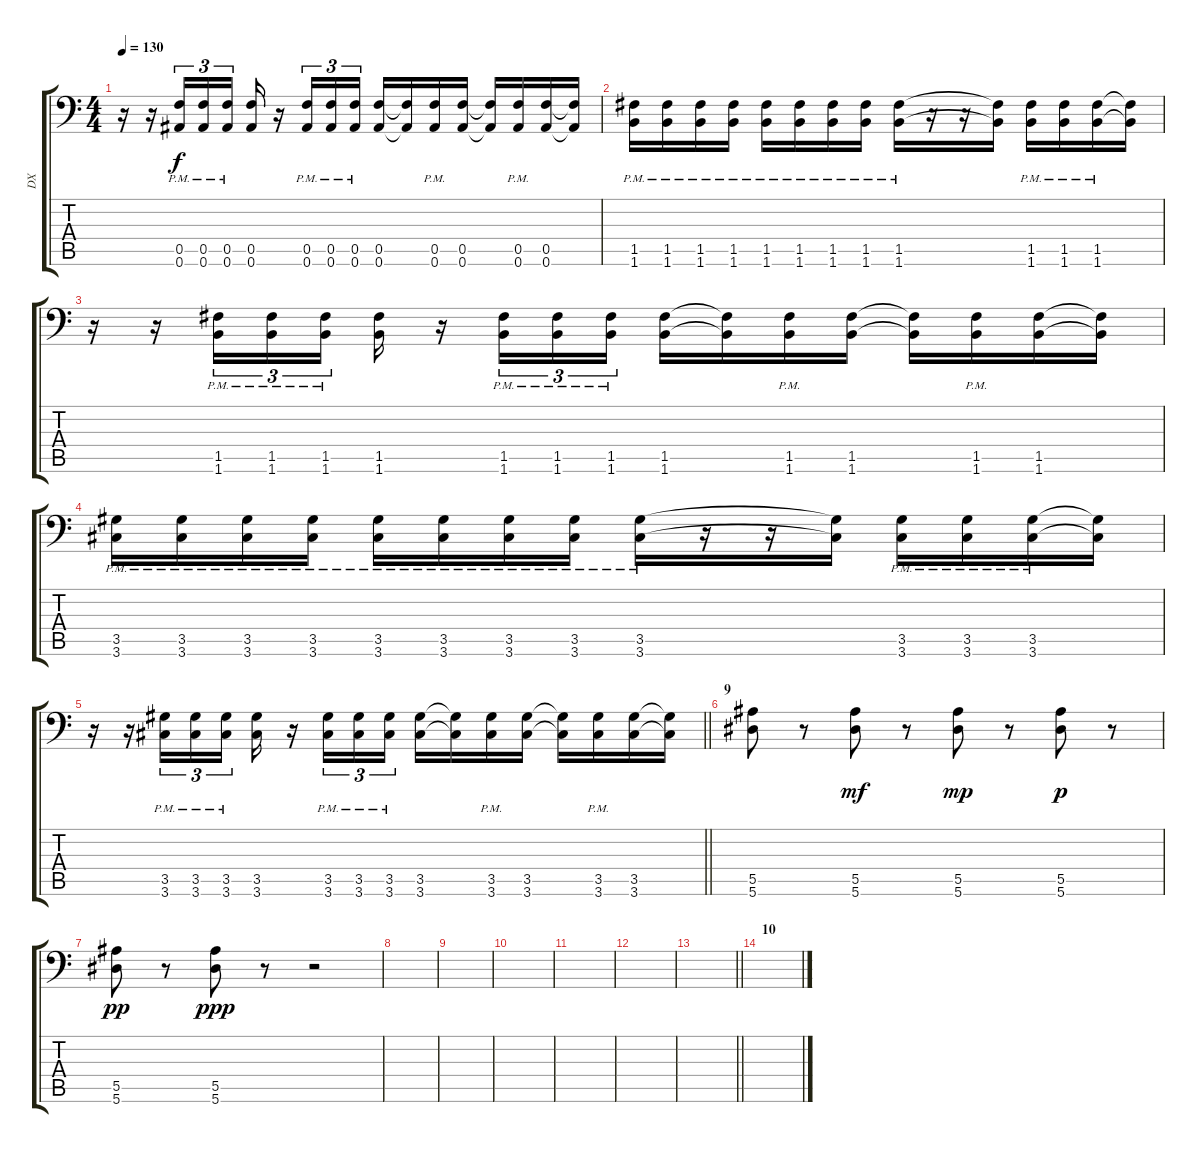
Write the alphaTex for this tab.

\track ("DX" "DX") {instrument distortionguitar}
\staff {score tabs}
\tuning (C4 G3 Eb3 Bb2 F2 Bb1) {hide}
\ts (4 4)
\tempo 130
\clef f4
\ks c
r.16{dy f} r.16 (0.5 0.6{pm}).16{tu (3 2)} (0.5 0.6{pm}).16{tu (3 2)} (0.5 0.6{pm}).16{tu (3 2)} (0.5 0.6).16 r.16 (0.5 0.6{pm}).16{tu (3 2)} (0.5 0.6{pm}).16{tu (3 2)} (0.5 0.6{pm}).16{tu (3 2)} (0.5 0.6).16 (0.5{t} 0.6{t}).16 (0.5{pm} 0.6{pm}).16 (0.5 0.6).16 (0.5{t} 0.6{t}).16 (0.5{pm} 0.6{pm}).16 (0.5 0.6).16 (0.5{t} 0.6{t}).16 |
(1.5{pm} 1.6{pm}).16 (1.5{pm} 1.6{pm}).16 (1.5{pm} 1.6{pm}).16 (1.5{pm} 1.6{pm}).16 (1.5{pm} 1.6{pm}).16 (1.5{pm} 1.6{pm}).16 (1.5{pm} 1.6{pm}).16 (1.5{pm} 1.6{pm}).16 (1.5{pm} 1.6{pm}).16 r.16 r.16 (1.5{t} 1.6{t}).16 (1.5{pm} 1.6{pm}).16 (1.5{pm} 1.6{pm}).16 (1.5{pm} 1.6{pm}).16 (1.5{t} 1.6{t}).16 |
r.16 r.16 (1.5 1.6{pm}).16{tu (3 2)} (1.5 1.6{pm}).16{tu (3 2)} (1.5 1.6{pm}).16{tu (3 2)} (1.5 1.6).16 r.16 (1.5 1.6{pm}).16{tu (3 2)} (1.5 1.6{pm}).16{tu (3 2)} (1.5 1.6{pm}).16{tu (3 2)} (1.5 1.6).16 (1.5{t} 1.6{t}).16 (1.5{pm} 1.6{pm}).16 (1.5 1.6).16 (1.5{t} 1.6{t}).16 (1.5{pm} 1.6{pm}).16 (1.5 1.6).16 (1.5{t} 1.6{t}).16 |
(3.5{pm} 3.6{pm}).16 (3.5{pm} 3.6{pm}).16 (3.5{pm} 3.6{pm}).16 (3.5{pm} 3.6{pm}).16 (3.5{pm} 3.6{pm}).16 (3.5{pm} 3.6{pm}).16 (3.5{pm} 3.6{pm}).16 (3.5{pm} 3.6{pm}).16 (3.5{pm} 3.6{pm}).16 r.16 r.16 (3.5{t} 3.6{t}).16 (3.5{pm} 3.6{pm}).16 (3.5{pm} 3.6{pm}).16 (3.5{pm} 3.6{pm}).16 (3.5{t} 3.6{t}).16 |
\barLineRight lightlight
r.16 r.16 (3.5 3.6{pm}).16{tu (3 2)} (3.5 3.6{pm}).16{tu (3 2)} (3.5 3.6{pm}).16{tu (3 2)} (3.5 3.6).16 r.16 (3.5 3.6{pm}).16{tu (3 2)} (3.5 3.6{pm}).16{tu (3 2)} (3.5 3.6{pm}).16{tu (3 2)} (3.5 3.6).16 (3.5{t} 3.6{t}).16 (3.5{pm} 3.6{pm}).16 (3.5 3.6).16 (3.5{t} 3.6{t}).16 (3.5{pm} 3.6{pm}).16 (3.5 3.6).16 (3.5{t} 3.6{t}).16 |
\section ("" "9")
(5.5 5.6).8 r.8 (5.5 5.6).8{dy mf} r.8 (5.5 5.6).8{dy mp} r.8 (5.5 5.6).8{dy p} r.8 |
(5.5 5.6).8{dy pp} r.8 (5.5 5.6).8{dy ppp} r.8 r.2 |
|
|
|
|
|
\barLineRight lightlight
|
\section ("" "10")
